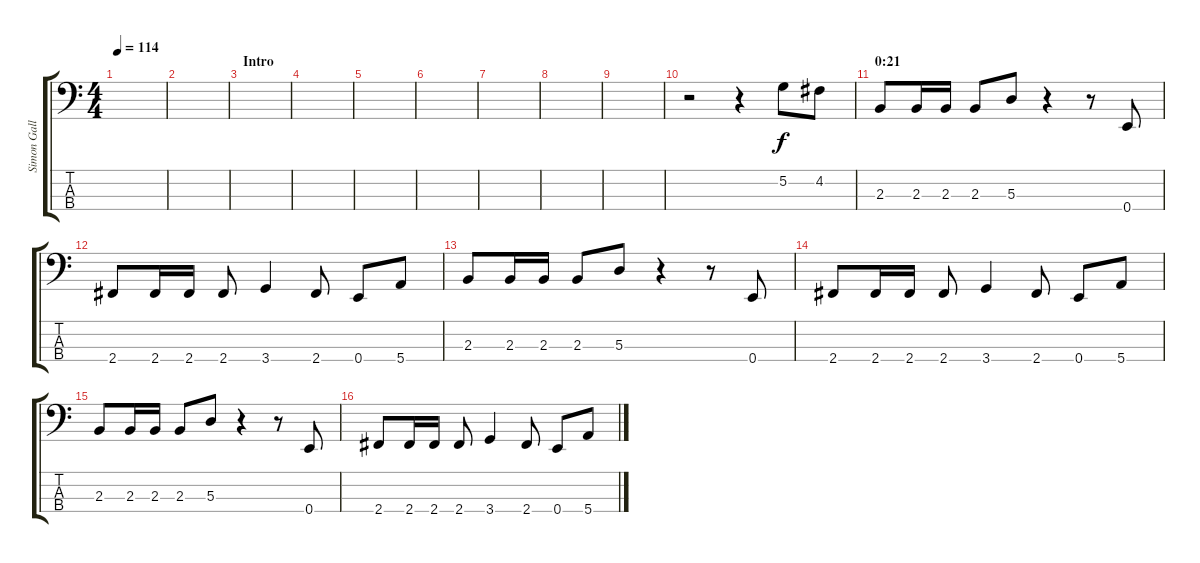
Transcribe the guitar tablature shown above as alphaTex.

\track ("Simon Gallup (bass)" "Simon Gall") {instrument electricbasspick}
\staff {score tabs}
\tuning (G2 D2 A1 E1) {hide}
\ts (4 4)
\tempo 114
\clef f4
\ks c
|
|
\section ("" "Intro")
|
|
|
|
|
|
|
r.2 r.4 5.2.8 4.2.8 |
\section ("" "0:21")
2.3.8{dy f} 2.3.16 2.3.16 2.3.8 5.3.8 r.4 r.8 0.4.8 |
2.4.8 2.4.16 2.4.16 2.4.8 3.4.4 2.4.8 0.4.8 5.4.8 |
2.3.8 2.3.16 2.3.16 2.3.8 5.3.8 r.4 r.8 0.4.8 |
2.4.8 2.4.16 2.4.16 2.4.8 3.4.4 2.4.8 0.4.8 5.4.8 |
2.3.8 2.3.16 2.3.16 2.3.8 5.3.8 r.4 r.8 0.4.8 |
2.4.8 2.4.16 2.4.16 2.4.8 3.4.4 2.4.8 0.4.8 5.4.8
